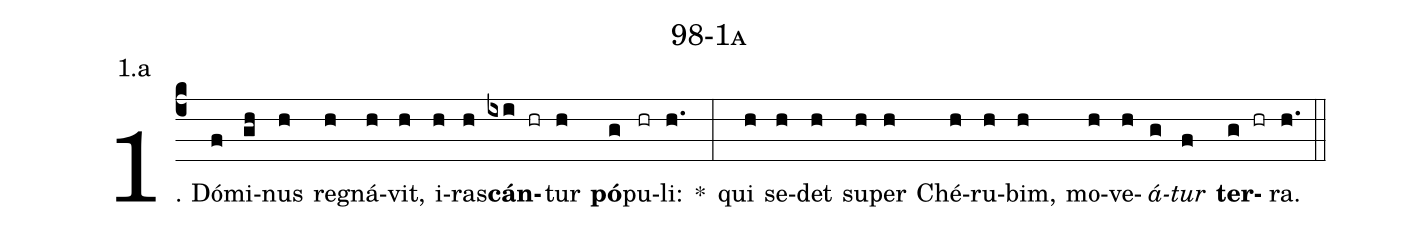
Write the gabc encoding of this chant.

name: 98-1a;
annotation: 1.a;
%%
(c4)1. Dó(f)mi(gh)nus(h) re(h)gná(h)vit,(h) i(h)ras(h)<b>cán</b>(ixi hr)tur(h) <b>pó</b>(g)pu(hr)li:(h.) *(:) qui(h) se(h)det(h) su(h)per(h) Ché(h)ru(h)bim,(h) mo(h)ve(h)<i>á</i>(g)<i>tur</i>(f) <b>ter</b>(g hr)ra.(h.) (::)
